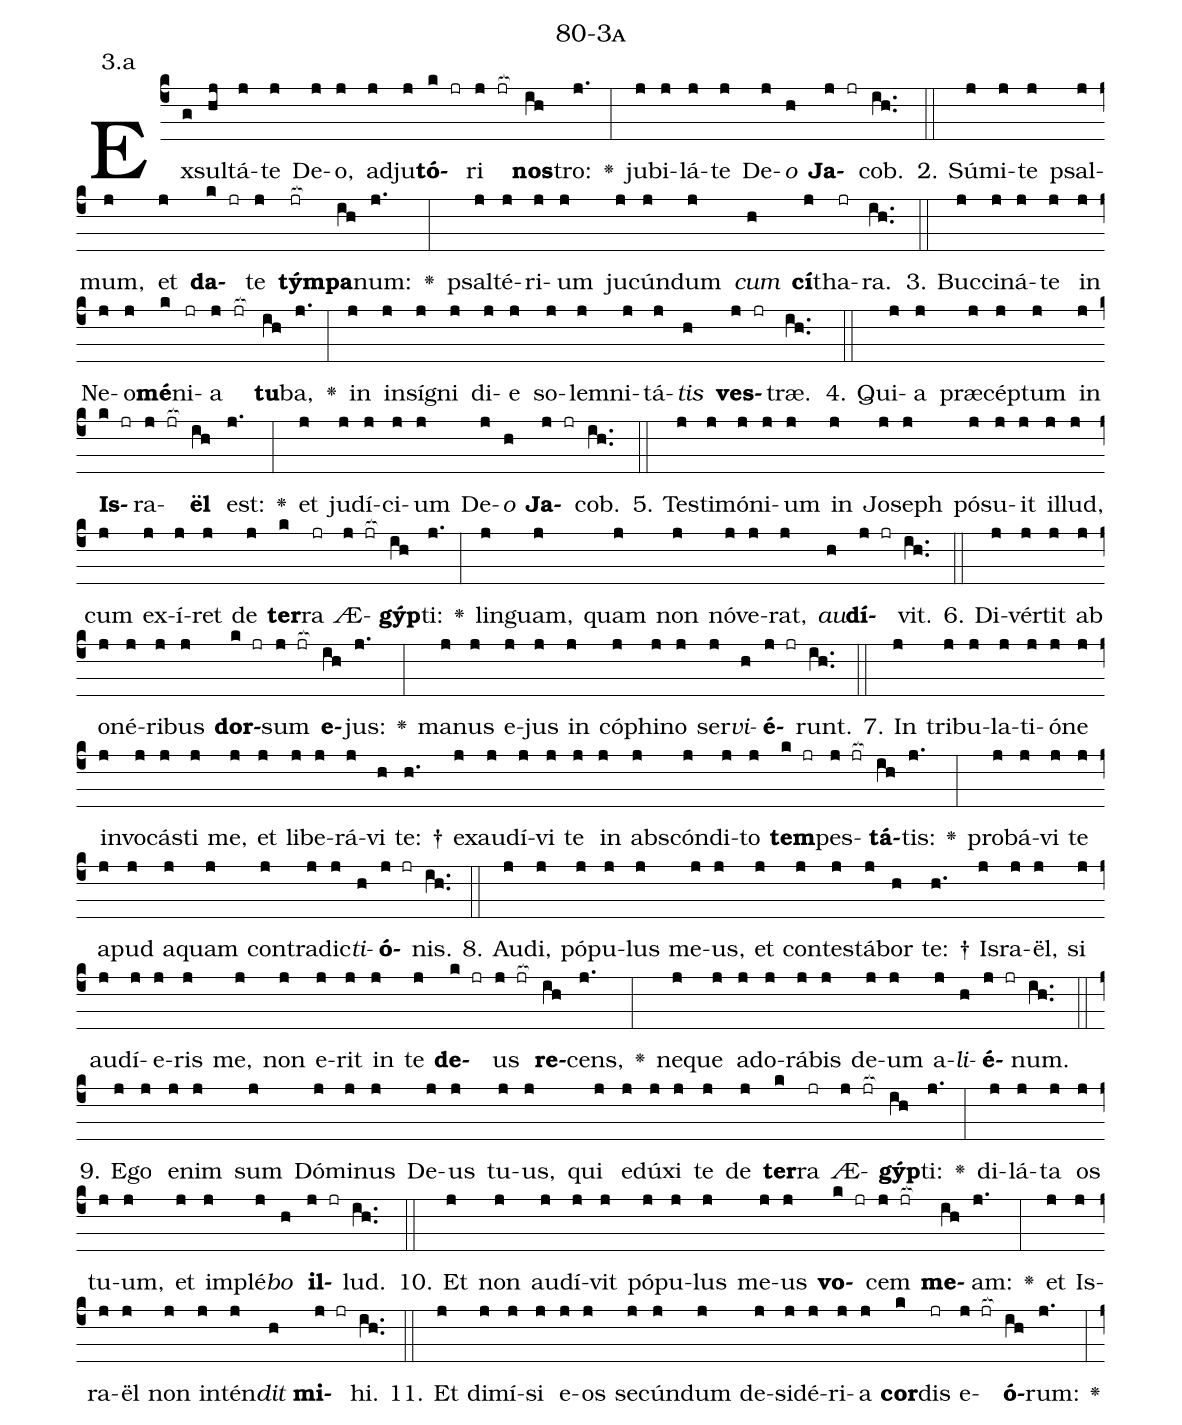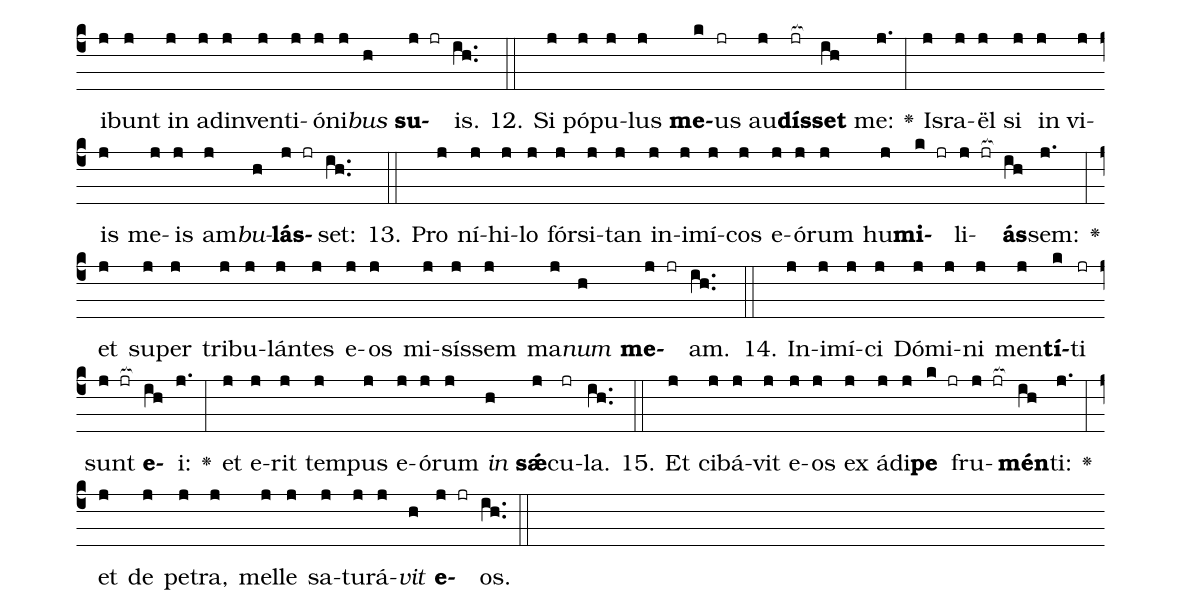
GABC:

name: 80-3a;
annotation: 3.a;
%%
(c4)Ex(g)sul(hj)tá(j)te(j) De(j)o,(j) ad(j)ju(j)<b>tó</b>(k jr)ri(j jr[ocb:1{]) <b>nos</b>(ih[ocb:0}])tro:(j.) <v>\greheightstar</v>(:) ju(j)bi(j)lá(j)te(j) De(j)<i>o</i>(h) <b>Ja</b>(j jr)cob.(ih..) (::)
2. Sú(j)mi(j)te(j) psal(j)mum,(j) et(j) <b>da</b>(k jr)te(j) <b>tým</b>(jr[ocb:1{])<b>pa</b>(ih[ocb:0}])num:(j.) <v>\greheightstar</v>(:) psal(j)té(j)ri(j)um(j) ju(j)cún(j)dum(j) <i>cum</i>(h) <b>cí</b>(j)tha(jr)ra.(ih..) (::)
3. Buc(j)ci(j)ná(j)te(j) in(j) Ne(j)o(j)<b>mé</b>(k)ni(jr)a(j jr[ocb:1{]) <b>tu</b>(ih[ocb:0}])ba,(j.) <v>\greheightstar</v>(:) in(j) in(j)sí(j)gni(j) di(j)e(j) so(j)lem(j)ni(j)tá(j)<i>tis</i>(h) <b>ves</b>(j jr)træ.(ih..) (::)
4. Qui(j)a(j) præ(j)cép(j)tum(j) in(j) <b>Is</b>(k jr)ra(j jr[ocb:1{])<b>ël</b>(ih[ocb:0}]) est:(j.) <v>\greheightstar</v>(:) et(j) ju(j)dí(j)ci(j)um(j) De(j)<i>o</i>(h) <b>Ja</b>(j jr)cob.(ih..) (::)
5. Tes(j)ti(j)mó(j)ni(j)um(j) in(j) Jo(j)seph(j) pó(j)su(j)it(j) il(j)lud,(j) cum(j) ex(j)í(j)ret(j) de(j) <b>ter</b>(k)ra(jr) Æ(j jr[ocb:1{])<b>gýp</b>(ih[ocb:0}])ti:(j.) <v>\greheightstar</v>(:) lin(j)guam,(j) quam(j) non(j) nó(j)ve(j)rat,(j) <i>au</i>(h)<b>dí</b>(j jr)vit.(ih..) (::)
6. Di(j)vér(j)tit(j) ab(j) o(j)né(j)ri(j)bus(j) <b>dor</b>(k jr)sum(j jr[ocb:1{]) <b>e</b>(ih[ocb:0}])jus:(j.) <v>\greheightstar</v>(:) ma(j)nus(j) e(j)jus(j) in(j) có(j)phi(j)no(j) ser(j)<i>vi</i>(h)<b>é</b>(j jr)runt.(ih..) (::)
7. In(j) tri(j)bu(j)la(j)ti(j)ó(j)ne(j) in(j)vo(j)cás(j)ti(j) me,(j) et(j) li(j)be(j)rá(j)vi(h) te: †(h.) ex(j)au(j)dí(j)vi(j) te(j) in(j) abs(j)cón(j)di(j)to(j) <b>tem</b>(k jr)pes(j jr[ocb:1{])<b>tá</b>(ih[ocb:0}])tis:(j.) <v>\greheightstar</v>(:) pro(j)bá(j)vi(j) te(j) a(j)pud(j) a(j)quam(j) con(j)tra(j)dic(j)<i>ti</i>(h)<b>ó</b>(j jr)nis.(ih..) (::)
8. Au(j)di,(j) pó(j)pu(j)lus(j) me(j)us,(j) et(j) con(j)tes(j)tá(j)bor(h) te: †(h.) Is(j)ra(j)ël,(j) si(j) au(j)dí(j)e(j)ris(j) me,(j) non(j) e(j)rit(j) in(j) te(j) <b>de</b>(k jr)us(j jr[ocb:1{]) <b>re</b>(ih[ocb:0}])cens,(j.) <v>\greheightstar</v>(:) ne(j)que(j) ad(j)o(j)rá(j)bis(j) de(j)um(j) a(j)<i>li</i>(h)<b>é</b>(j jr)num.(ih..) (::)
9. E(j)go(j) e(j)nim(j) sum(j) Dó(j)mi(j)nus(j) De(j)us(j) tu(j)us,(j) qui(j) e(j)dú(j)xi(j) te(j) de(j) <b>ter</b>(k)ra(jr) Æ(j jr[ocb:1{])<b>gýp</b>(ih[ocb:0}])ti:(j.) <v>\greheightstar</v>(:) di(j)lá(j)ta(j) os(j) tu(j)um,(j) et(j) im(j)plé(j)<i>bo</i>(h) <b>il</b>(j jr)lud.(ih..) (::)
10. Et(j) non(j) au(j)dí(j)vit(j) pó(j)pu(j)lus(j) me(j)us(j) <b>vo</b>(k jr)cem(j jr[ocb:1{]) <b>me</b>(ih[ocb:0}])am:(j.) <v>\greheightstar</v>(:) et(j) Is(j)ra(j)ël(j) non(j) in(j)tén(j)<i>dit</i>(h) <b>mi</b>(j jr)hi.(ih..) (::)
11. Et(j) di(j)mí(j)si(j) e(j)os(j) se(j)cún(j)dum(j) de(j)si(j)dé(j)ri(j)a(j) <b>cor</b>(k)dis(jr) e(j jr[ocb:1{])<b>ó</b>(ih[ocb:0}])rum:(j.) <v>\greheightstar</v>(:) i(j)bunt(j) in(j) ad(j)in(j)ven(j)ti(j)ó(j)ni(j)<i>bus</i>(h) <b>su</b>(j jr)is.(ih..) (::)
12. Si(j) pó(j)pu(j)lus(j) <b>me</b>(k)us(jr) au(j)<b>dís</b>(jr[ocb:1{])<b>set</b>(ih[ocb:0}]) me:(j.) <v>\greheightstar</v>(:) Is(j)ra(j)ël(j) si(j) in(j) vi(j)is(j) me(j)is(j) am(j)<i>bu</i>(h)<b>lás</b>(j jr)set:(ih..) (::)
13. Pro(j) ní(j)hi(j)lo(j) fór(j)si(j)tan(j) in(j)i(j)mí(j)cos(j) e(j)ó(j)rum(j) hu(j)<b>mi</b>(k jr)li(j jr[ocb:1{])<b>ás</b>(ih[ocb:0}])sem:(j.) <v>\greheightstar</v>(:) et(j) su(j)per(j) tri(j)bu(j)lán(j)tes(j) e(j)os(j) mi(j)sís(j)sem(j) ma(j)<i>num</i>(h) <b>me</b>(j jr)am.(ih..) (::)
14. In(j)i(j)mí(j)ci(j) Dó(j)mi(j)ni(j) men(j)<b>tí</b>(k)ti(jr) sunt(j jr[ocb:1{]) <b>e</b>(ih[ocb:0}])i:(j.) <v>\greheightstar</v>(:) et(j) e(j)rit(j) tem(j)pus(j) e(j)ó(j)rum(j) <i>in</i>(h) <b>sǽ</b>(j)cu(jr)la.(ih..) (::)
15. Et(j) ci(j)bá(j)vit(j) e(j)os(j) ex(j) á(j)di(j)<b>pe</b>(k jr) fru(j jr[ocb:1{])<b>mén</b>(ih[ocb:0}])ti:(j.) <v>\greheightstar</v>(:) et(j) de(j) pe(j)tra,(j) mel(j)le(j) sa(j)tu(j)rá(j)<i>vit</i>(h) <b>e</b>(j jr)os.(ih..) (::)
